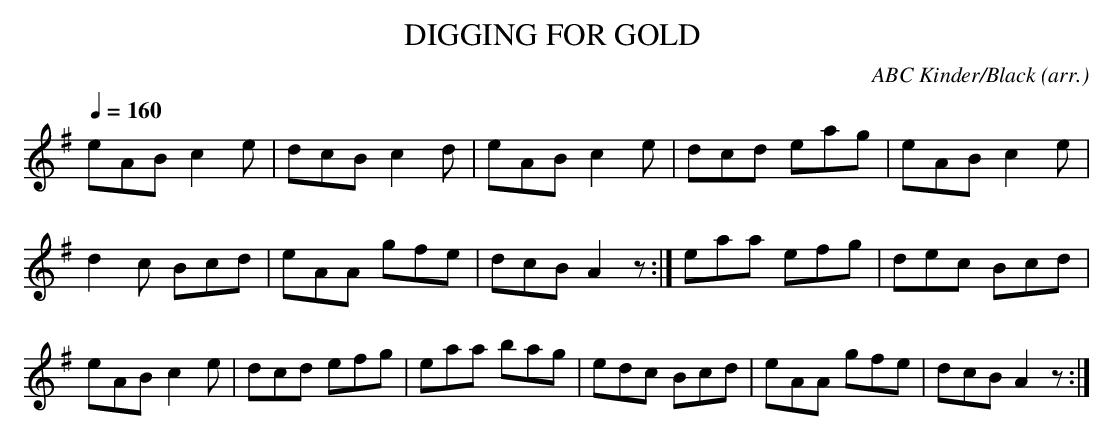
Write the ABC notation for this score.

X:1
T:DIGGING FOR GOLD \
C:ABC Kinder/Black (arr.)\
M:6/8\
Q:1/4=160\
L:1/8\
K:Ador\
eAB c2e|dcB c2d|eAB c2e|dcd eag|\
eAB c2e|d2c Bcd|eAA gfe|dcB A2z:|\
eaa efg|dec Bcd|eAB c2e|dcd efg|\
eaa bag|edc Bcd|eAA gfe|dcB A2z:|\
\
\
